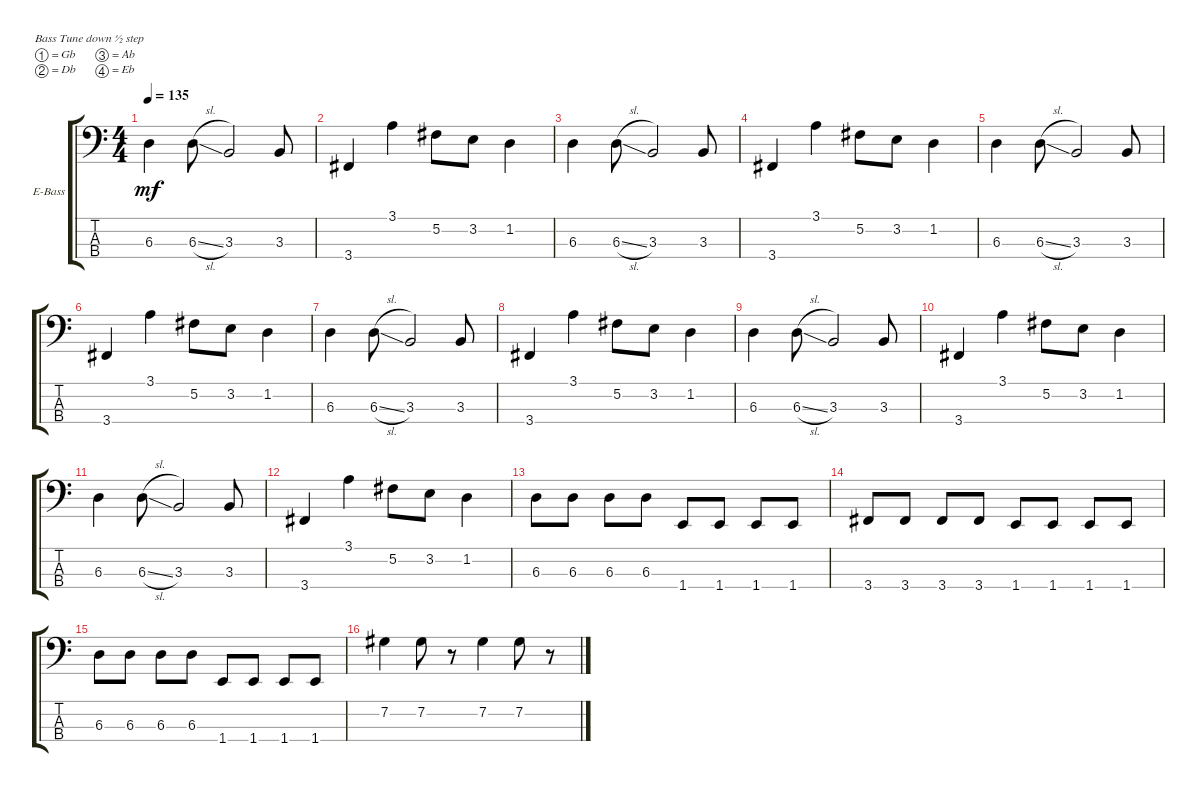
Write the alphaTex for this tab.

\defaultSystemsLayout 4
\bracketExtendMode groupsimilarinstruments
\firstSystemTrackNameOrientation horizontal
\otherSystemsTrackNameOrientation horizontal
\track ("Electric Bass" "E-Bass") {instrument electricbassfinger}
\staff {score tabs}
\tuning (Gb2 Db2 Ab1 Eb1)
\ts (4 4)
\tempo 135
\clef f4
\ks c
6.3.4{dy mf} 6.3{sl}.8 3.3.2 3.3.8 |
3.4.4 3.1.4 5.2.8 3.2.8 1.2.4 |
6.3.4 6.3{sl}.8 3.3.2 3.3.8 |
3.4.4 3.1.4 5.2.8 3.2.8 1.2.4 |
6.3.4 6.3{sl}.8 3.3.2 3.3.8 |
3.4.4 3.1.4 5.2.8 3.2.8 1.2.4 |
6.3.4 6.3{sl}.8 3.3.2 3.3.8 |
3.4.4 3.1.4 5.2.8 3.2.8 1.2.4 |
6.3.4 6.3{sl}.8 3.3.2 3.3.8 |
3.4.4 3.1.4 5.2.8 3.2.8 1.2.4 |
6.3.4 6.3{sl}.8 3.3.2 3.3.8 |
3.4.4 3.1.4 5.2.8 3.2.8 1.2.4 |
6.3.8 6.3.8 6.3.8 6.3.8 1.4.8 1.4.8 1.4.8 1.4.8 |
3.4.8 3.4.8 3.4.8 3.4.8 1.4.8 1.4.8 1.4.8 1.4.8 |
6.3.8 6.3.8 6.3.8 6.3.8 1.4.8 1.4.8 1.4.8 1.4.8 |
7.2.4 7.2.8 r.8 7.2.4 7.2.8 r.8
